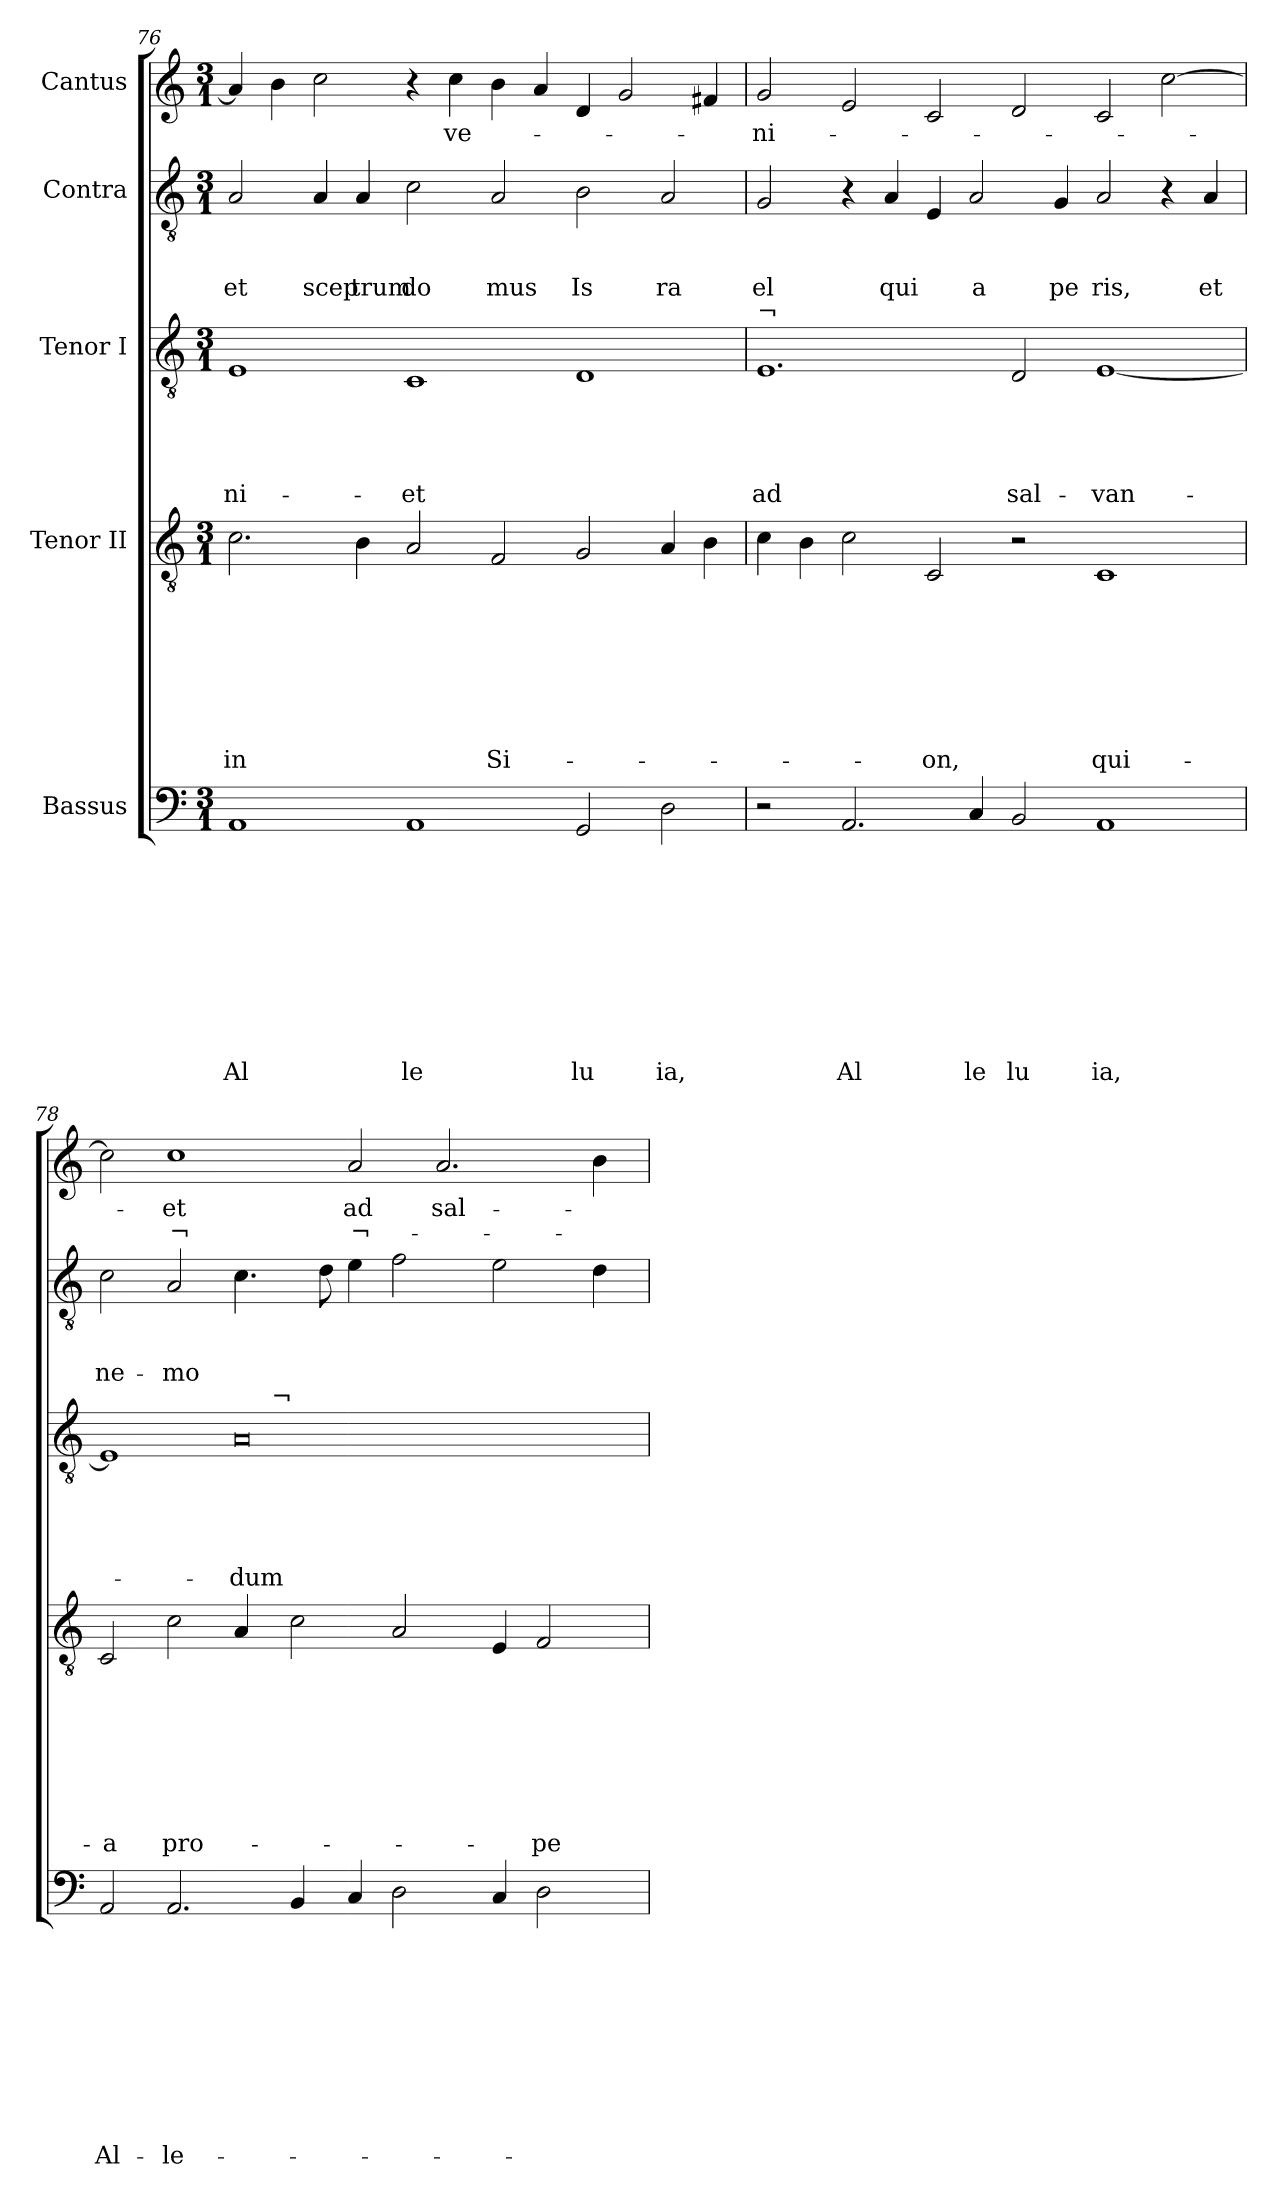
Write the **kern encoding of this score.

**kern	**text	**text	**text	**text	**text	**text	**text	**text	**text	**text	**kern	**text	**text	**text	**text	**text	**text	**text	**text	**kern	**text	**text	**text	**text	**text	**kern	**text	**text	**text	**kern	**text	**text
*part5	*part5	*part5	*part5	*part5	*part5	*part5	*part5	*part5	*part5	*part5	*part4	*part4	*part4	*part4	*part4	*part4	*part4	*part4	*part4	*part3	*part3	*part3	*part3	*part3	*part3	*part2	*part2	*part2	*part2	*part1	*part1	*part1
*staff5	*staff5	*staff5	*staff5	*staff5	*staff5	*staff5	*staff5	*staff5	*staff5	*staff5	*staff4	*staff4	*staff4	*staff4	*staff4	*staff4	*staff4	*staff4	*staff4	*staff3	*staff3	*staff3	*staff3	*staff3	*staff3	*staff2	*staff2	*staff2	*staff2	*staff1	*staff1	*staff1
*I"Bassus	*	*	*	*	*	*	*	*	*	*	*I"Tenor II	*	*	*	*	*	*	*	*	*I"Tenor I	*	*	*	*	*	*I"Contra	*	*	*	*I"Cantus	*	*
*clefF4	*	*	*	*	*	*	*	*	*	*	*clefGv2	*	*	*	*	*	*	*	*	*clefGv2	*	*	*	*	*	*clefGv2	*	*	*	*clefG2	*	*
*k[]	*	*	*	*	*	*	*	*	*	*	*k[]	*	*	*	*	*	*	*	*	*k[]	*	*	*	*	*	*k[]	*	*	*	*k[]	*	*
*C:	*	*	*	*	*	*	*	*	*	*	*C:	*	*	*	*	*	*	*	*	*C:	*	*	*	*	*	*C:	*	*	*	*C:	*	*
*M3/1	*	*	*	*	*	*	*	*	*	*	*M3/1	*	*	*	*	*	*	*	*	*M3/1	*	*	*	*	*	*M3/1	*	*	*	*M3/1	*	*
=76	=76	=76	=76	=76	=76	=76	=76	=76	=76	=76	=76	=76	=76	=76	=76	=76	=76	=76	=76	=76	=76	=76	=76	=76	=76	=76	=76	=76	=76	=76	=76	=76
!	!	!	!	!	!	!	!	!	!	!LO:LY:b	!	!	!	!	!	!	!	!	!LO:LY:b	!	!	!	!	!	!LO:LY:b	!	!	!	!LO:LY:b	!	!	!
1AA	.	.	.	.	.	.	.	.	.	Al	2.c\	.	.	.	.	.	.	.	in	1E	.	.	.	.	-ni-	2A/	.	.	et	4a/]	.	.
.	.	.	.	.	.	.	.	.	.	.	.	.	.	.	.	.	.	.	.	.	.	.	.	.	.	.	.	.	.	4b\	.	.
!	!	!	!	!	!	!	!	!	!	!	!	!	!	!	!	!	!	!	!	!	!	!	!	!	!	!	!	!	!LO:LY:b	!	!	!
.	.	.	.	.	.	.	.	.	.	.	.	.	.	.	.	.	.	.	.	.	.	.	.	.	.	4A/	.	.	scep	2cc\	.	.
!	!	!	!	!	!	!	!	!	!	!	!	!	!	!	!	!	!	!	!	!	!	!	!	!	!	!	!	!	!LO:LY:b	!	!	!
.	.	.	.	.	.	.	.	.	.	.	4B\	.	.	.	.	.	.	.	.	.	.	.	.	.	.	4A/	.	.	trum	.	.	.
!	!	!	!	!	!	!	!	!	!	!LO:LY:b	!	!	!	!	!	!	!	!	!	!	!	!	!	!	!LO:LY:b	!	!	!	!LO:LY:b	!	!	!
1AA	.	.	.	.	.	.	.	.	.	le	2A/	.	.	.	.	.	.	.	.	1C	.	.	.	.	-et	2c\	.	.	do	4r	.	.
!	!	!	!	!	!	!	!	!	!	!	!	!	!	!	!	!	!	!	!	!	!	!	!	!	!	!	!	!	!	!	!LO:LY:b	!
.	.	.	.	.	.	.	.	.	.	.	.	.	.	.	.	.	.	.	.	.	.	.	.	.	.	.	.	.	.	4cc\	ve-	.
!	!	!	!	!	!	!	!	!	!	!	!	!	!	!	!	!	!	!	!LO:LY:b	!	!	!	!	!	!	!	!	!	!LO:LY:b	!	!	!
.	.	.	.	.	.	.	.	.	.	.	2F/	.	.	.	.	.	.	.	Si-	.	.	.	.	.	.	2A/	.	.	mus	4b\	.	.
.	.	.	.	.	.	.	.	.	.	.	.	.	.	.	.	.	.	.	.	.	.	.	.	.	.	.	.	.	.	4a/	.	.
!	!	!	!	!	!	!	!	!	!	!LO:LY:b	!	!	!	!	!	!	!	!	!	!	!	!	!	!	!	!	!	!	!LO:LY:b	!	!	!
2GG/	.	.	.	.	.	.	.	.	.	lu	2G/	.	.	.	.	.	.	.	.	1D	.	.	.	.	.	2B\	.	.	Is	4d/	.	.
.	.	.	.	.	.	.	.	.	.	.	.	.	.	.	.	.	.	.	.	.	.	.	.	.	.	.	.	.	.	2g/	.	.
!	!	!	!	!	!	!	!	!	!	!LO:LY:b	!	!	!	!	!	!	!	!	!	!	!	!	!	!	!	!	!	!	!LO:LY:b	!	!	!
2D\	.	.	.	.	.	.	.	.	.	ia,	4A/	.	.	.	.	.	.	.	.	.	.	.	.	.	.	2A/	.	.	ra	.	.	.
.	.	.	.	.	.	.	.	.	.	.	4B\	.	.	.	.	.	.	.	.	.	.	.	.	.	.	.	.	.	.	4f#/	.	.
=77	=77	=77	=77	=77	=77	=77	=77	=77	=77	=77	=77	=77	=77	=77	=77	=77	=77	=77	=77	=77	=77	=77	=77	=77	=77	=77	=77	=77	=77	=77	=77	=77
!	!	!	!	!	!	!	!	!	!	!	!	!	!	!	!	!	!	!	!	!LO:TX:a:t=¬	!	!	!	!	!	!	!	!	!	!	!	!
!	!	!	!	!	!	!	!	!	!	!	!	!	!	!	!	!	!	!	!	!	!	!	!	!	!LO:LY:b	!	!	!	!LO:LY:b	!	!LO:LY:b	!
2r	.	.	.	.	.	.	.	.	.	.	4c\	.	.	.	.	.	.	.	.	1.E	.	.	.	.	ad	2G/	.	.	el	2g/	-ni-	.
.	.	.	.	.	.	.	.	.	.	.	4B\	.	.	.	.	.	.	.	.	.	.	.	.	.	.	.	.	.	.	.	.	.
!	!	!	!	!	!	!	!	!	!	!LO:LY:b	!	!	!	!	!	!	!	!	!	!	!	!	!	!	!	!	!	!	!	!	!	!
2.AA/	.	.	.	.	.	.	.	.	.	Al	2c\	.	.	.	.	.	.	.	.	.	.	.	.	.	.	4r	.	.	.	2e/	.	.
!	!	!	!	!	!	!	!	!	!	!	!	!	!	!	!	!	!	!	!	!	!	!	!	!	!	!	!	!	!LO:LY:b	!	!	!
.	.	.	.	.	.	.	.	.	.	.	.	.	.	.	.	.	.	.	.	.	.	.	.	.	.	4A/	.	.	qui	.	.	.
!	!	!	!	!	!	!	!	!	!	!	!	!	!	!	!	!	!	!	!LO:LY:b	!	!	!	!	!	!	!	!	!	!	!	!	!
.	.	.	.	.	.	.	.	.	.	.	2C/	.	.	.	.	.	.	.	-on,	.	.	.	.	.	.	4E/	.	.	.	2c/	.	.
!	!	!	!	!	!	!	!	!	!	!LO:LY:b	!	!	!	!	!	!	!	!	!	!	!	!	!	!	!	!	!	!	!LO:LY:b	!	!	!
4C/	.	.	.	.	.	.	.	.	.	le	.	.	.	.	.	.	.	.	.	.	.	.	.	.	.	2A/	.	.	a	.	.	.
!	!	!	!	!	!	!	!	!	!	!LO:LY:b	!	!	!	!	!	!	!	!	!	!	!	!	!	!	!LO:LY:b	!	!	!	!	!	!	!
2BB/	.	.	.	.	.	.	.	.	.	lu	2r	.	.	.	.	.	.	.	.	2D/	.	.	.	.	sal-	.	.	.	.	2d/	.	.
!	!	!	!	!	!	!	!	!	!	!	!	!	!	!	!	!	!	!	!	!	!	!	!	!	!	!	!	!	!LO:LY:b	!	!	!
.	.	.	.	.	.	.	.	.	.	.	.	.	.	.	.	.	.	.	.	.	.	.	.	.	.	4G/	.	.	pe	.	.	.
!	!	!	!	!	!	!	!	!	!	!LO:LY:b	!	!	!	!	!	!	!	!	!LO:LY:b	!	!	!	!	!	!LO:LY:b	!	!	!	!LO:LY:b	!	!	!
1AA	.	.	.	.	.	.	.	.	.	ia,	1C	.	.	.	.	.	.	.	qui-	[<1E	.	.	.	.	-van-	2A/	.	.	ris,	2c/	.	.
.	.	.	.	.	.	.	.	.	.	.	.	.	.	.	.	.	.	.	.	.	.	.	.	.	.	4r	.	.	.	[<2cc\	.	.
!	!	!	!	!	!	!	!	!	!	!	!	!	!	!	!	!	!	!	!	!	!	!	!	!	!	!	!	!	!LO:LY:b	!	!	!
.	.	.	.	.	.	.	.	.	.	.	.	.	.	.	.	.	.	.	.	.	.	.	.	.	.	4A/	.	.	et	.	.	.
!!LO:LB:g=z
=78	=78	=78	=78	=78	=78	=78	=78	=78	=78	=78	=78	=78	=78	=78	=78	=78	=78	=78	=78	=78	=78	=78	=78	=78	=78	=78	=78	=78	=78	=78	=78	=78
!	!	!	!	!	!	!	!	!	!	!LO:LY:b	!	!	!	!	!	!	!	!	!LO:LY:b	!	!	!	!	!	!	!	!	!	!LO:LY:b	!	!	!
*	*	*	*	*	*	*	*	*	*	*	*	*	*	*	*	*	*	*	*	*^	*	*	*	*	*	*	*	*	*	*	*	*
2AA/	.	.	.	.	.	.	.	.	.	Al-	2C/	.	.	.	.	.	.	.	-a	1E]	1ryy	.	.	.	.	.	2c\	.	.	ne-	2cc\]	.	.
!	!	!	!	!	!	!	!	!	!	!LO:LY:b	!	!	!	!	!	!	!	!	!LO:LY:b	!	!	!	!	!	!	!	!	!	!	!LO:LY:b	!	!LO:LY:b	!LO:LY:b
2.AA/	.	.	.	.	.	.	.	.	.	-le-	2c\	.	.	.	.	.	.	.	pro-	.	.	.	.	.	.	.	2A/	.	.	-mo	1cc	-et	-¬
!	!	!	!	!	!	!	!	!	!	!	!	!	!	!	!	!	!	!	!	!	!	!	!	!	!	!LO:LY:b	!	!	!	!	!	!	!
.	.	.	.	.	.	.	.	.	.	.	4A/	.	.	.	.	.	.	.	.	0A	8.ryy	.	.	.	.	-dum	4.c\	.	.	.	.	.	.
!	!	!	!	!	!	!	!	!	!	!	!	!	!	!	!	!	!	!	!	!	!LO:TX:a:t=¬	!	!	!	!	!	!	!	!	!	!	!	!
.	.	.	.	.	.	.	.	.	.	.	.	.	.	.	.	.	.	.	.	.	1ryy	.	.	.	.	.	.	.	.	.	.	.	.
4BB/	.	.	.	.	.	.	.	.	.	.	2c\	.	.	.	.	.	.	.	.	.	.	.	.	.	.	.	.	.	.	.	.	.	.
.	.	.	.	.	.	.	.	.	.	.	.	.	.	.	.	.	.	.	.	.	.	.	.	.	.	.	8d\	.	.	.	.	.	.
!	!	!	!	!	!	!	!	!	!	!	!	!	!	!	!	!	!	!	!	!	!	!	!	!	!	!	!	!	!	!	!	!LO:LY:b	!LO:LY:b
4C/	.	.	.	.	.	.	.	.	.	.	.	.	.	.	.	.	.	.	.	.	.	.	.	.	.	.	4e\	.	.	.	2a/	ad	¬-
2D\	.	.	.	.	.	.	.	.	.	.	2A/	.	.	.	.	.	.	.	.	.	.	.	.	.	.	.	2f\	.	.	.	.	.	.
!	!	!	!	!	!	!	!	!	!	!	!	!	!	!	!	!	!	!	!	!	!	!	!	!	!	!	!	!	!	!	!	!LO:LY:b	!
.	.	.	.	.	.	.	.	.	.	.	.	.	.	.	.	.	.	.	.	.	.	.	.	.	.	.	.	.	.	.	2.a/	sal-	.
.	.	.	.	.	.	.	.	.	.	.	.	.	.	.	.	.	.	.	.	.	2ryy	.	.	.	.	.	.	.	.	.	.	.	.
4C/	.	.	.	.	.	.	.	.	.	.	4E/	.	.	.	.	.	.	.	.	.	.	.	.	.	.	.	2e\	.	.	.	.	.	.
!	!	!	!	!	!	!	!	!	!	!	!	!	!	!	!	!	!	!	!LO:LY:b	!	!	!	!	!	!	!	!	!	!	!	!	!	!
2D\	.	.	.	.	.	.	.	.	.	.	2F/	.	.	.	.	.	.	.	-pe	.	.	.	.	.	.	.	.	.	.	.	.	.	.
.	.	.	.	.	.	.	.	.	.	.	.	.	.	.	.	.	.	.	.	.	4ryy	.	.	.	.	.	.	.	.	.	.	.	.
.	.	.	.	.	.	.	.	.	.	.	.	.	.	.	.	.	.	.	.	.	.	.	.	.	.	.	4d\	.	.	.	4b\	.	.
.	.	.	.	.	.	.	.	.	.	.	.	.	.	.	.	.	.	.	.	.	16ryy	.	.	.	.	.	.	.	.	.	.	.	.
*	*	*	*	*	*	*	*	*	*	*	*	*	*	*	*	*	*	*	*	*v	*v	*	*	*	*	*	*	*	*	*	*	*	*
=	=	=	=	=	=	=	=	=	=	=	=	=	=	=	=	=	=	=	=	=	=	=	=	=	=	=	=	=	=	=	=	=
*-	*-	*-	*-	*-	*-	*-	*-	*-	*-	*-	*-	*-	*-	*-	*-	*-	*-	*-	*-	*-	*-	*-	*-	*-	*-	*-	*-	*-	*-	*-	*-	*-
